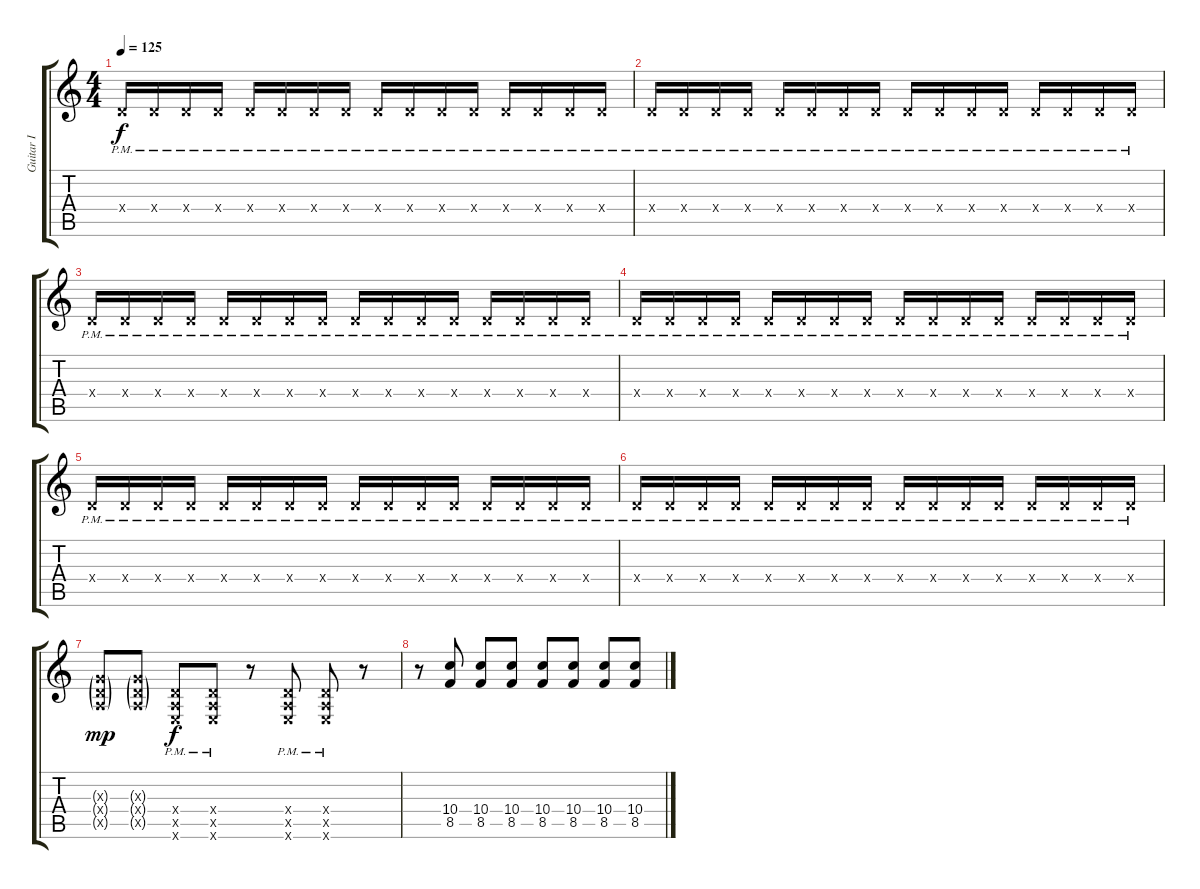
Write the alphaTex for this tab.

\track ("Guitar I" "Guitar I") {instrument electricguitarclean}
\staff {score tabs}
\tuning (E4 B3 G3 D3 A2 E2) {hide}
\ts (4 4)
\tempo 125
\clef g2
\ks c
0.4{pm x}.16{dy f} 0.4{pm x}.16 0.4{pm x}.16 0.4{pm x}.16 0.4{pm x}.16 0.4{pm x}.16 0.4{pm x}.16 0.4{pm x}.16 0.4{pm x}.16 0.4{pm x}.16 0.4{pm x}.16 0.4{pm x}.16 0.4{pm x}.16 0.4{pm x}.16 0.4{pm x}.16 0.4{pm x}.16 |
0.4{pm x}.16 0.4{pm x}.16 0.4{pm x}.16 0.4{pm x}.16 0.4{pm x}.16 0.4{pm x}.16 0.4{pm x}.16 0.4{pm x}.16 0.4{pm x}.16 0.4{pm x}.16 0.4{pm x}.16 0.4{pm x}.16 0.4{pm x}.16 0.4{pm x}.16 0.4{pm x}.16 0.4{pm x}.16 |
0.4{pm x}.16 0.4{pm x}.16 0.4{pm x}.16 0.4{pm x}.16 0.4{pm x}.16 0.4{pm x}.16 0.4{pm x}.16 0.4{pm x}.16 0.4{pm x}.16 0.4{pm x}.16 0.4{pm x}.16 0.4{pm x}.16 0.4{pm x}.16 0.4{pm x}.16 0.4{pm x}.16 0.4{pm x}.16 |
0.4{pm x}.16 0.4{pm x}.16 0.4{pm x}.16 0.4{pm x}.16 0.4{pm x}.16 0.4{pm x}.16 0.4{pm x}.16 0.4{pm x}.16 0.4{pm x}.16 0.4{pm x}.16 0.4{pm x}.16 0.4{pm x}.16 0.4{pm x}.16 0.4{pm x}.16 0.4{pm x}.16 0.4{pm x}.16 |
0.4{pm x}.16 0.4{pm x}.16 0.4{pm x}.16 0.4{pm x}.16 0.4{pm x}.16 0.4{pm x}.16 0.4{pm x}.16 0.4{pm x}.16 0.4{pm x}.16 0.4{pm x}.16 0.4{pm x}.16 0.4{pm x}.16 0.4{pm x}.16 0.4{pm x}.16 0.4{pm x}.16 0.4{pm x}.16 |
0.4{pm x}.16 0.4{pm x}.16 0.4{pm x}.16 0.4{pm x}.16 0.4{pm x}.16 0.4{pm x}.16 0.4{pm x}.16 0.4{pm x}.16 0.4{pm x}.16 0.4{pm x}.16 0.4{pm x}.16 0.4{pm x}.16 0.4{pm x}.16 0.4{pm x}.16 0.4{pm x}.16 0.4{pm x}.16 |
(0.3{g x} 0.4{g x} 0.5{g x}).8{dy mp} (0.3{g x} 0.4{g x} 0.5{g x}).8 (0.4{x} 0.5{pm x} 0.6{pm x}).8{dy f} (0.4{x} 0.5{pm x} 0.6{pm x}).8 r.8 (0.4{x} 0.5{pm x} 0.6{pm x}).8 (0.4{x} 0.5{pm x} 0.6{pm x}).8 r.8 |
r.8 (10.4 8.5).8 (10.4 8.5).8 (10.4 8.5).8 (10.4 8.5).8 (10.4 8.5).8 (10.4 8.5).8 (10.4 8.5).8
